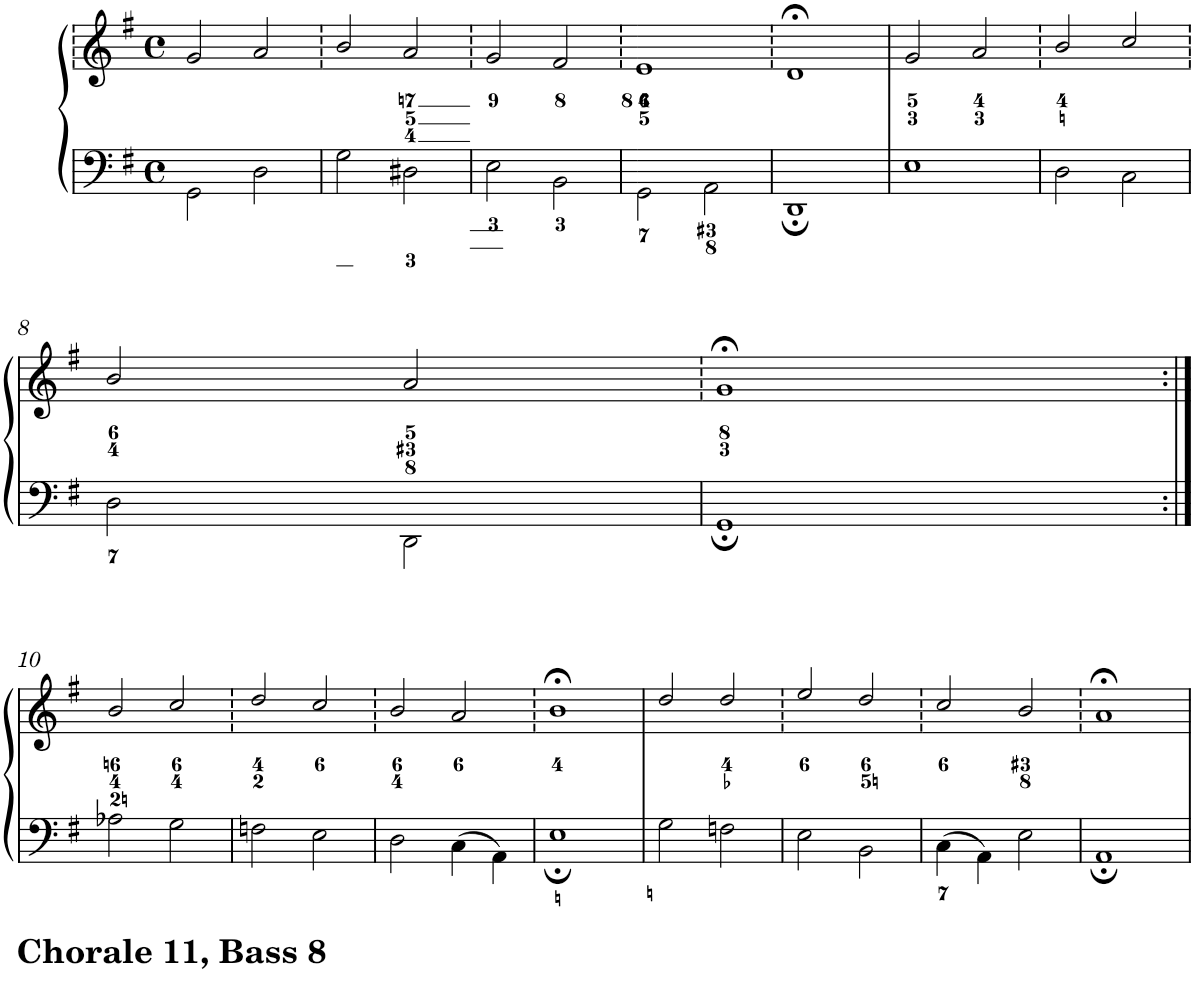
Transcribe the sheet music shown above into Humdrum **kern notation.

**kern	**kern
*part1	*part1
*staff2	*staff1
*I"Piano	*
*I'Pno.	*
*clefF4	*clefG2
*k[f#]	*k[f#]
*G:	*G:
*M4/4	*M4/4
*met(c)	*met(c)
=1	=1
2GG\	2g/
2D\	2a/
=2	=2
2G\	2b/
2D#X\	2a/
=3	=3
2E\	2g/
2BB\	2f#/
=4	=4
2GG\	1e
2AA\	.
=5	=5
1DD;	1d;<
=6	=6
1E	2g/
.	2a/
=7	=7
2D\	2b/
2C\	2cc/
!!LO:LB:g=z
=8	=8
2D\	2b/
2DD\	2a/
=9	=9
1GG;	1g;<
!!LO:LB:g=z
=10:|!	=10:|!
2A-X\	2b/
2G\	2cc/
=11	=11
2Fn\	2dd/
2E\	2cc/
=12	=12
2D\	2b/
4C\	2a/
4AA\	.
=13	=13
1E;	1b;<
=14	=14
2G\	2dd/
2Fn\	2dd/
=15	=15
2E\	2ee/
2BB\	2dd/
=16	=16
4C\	2cc/
4AA\	.
2E\	2b/
=17	=17
1AA;	1a;<
=	=
*-	*-
